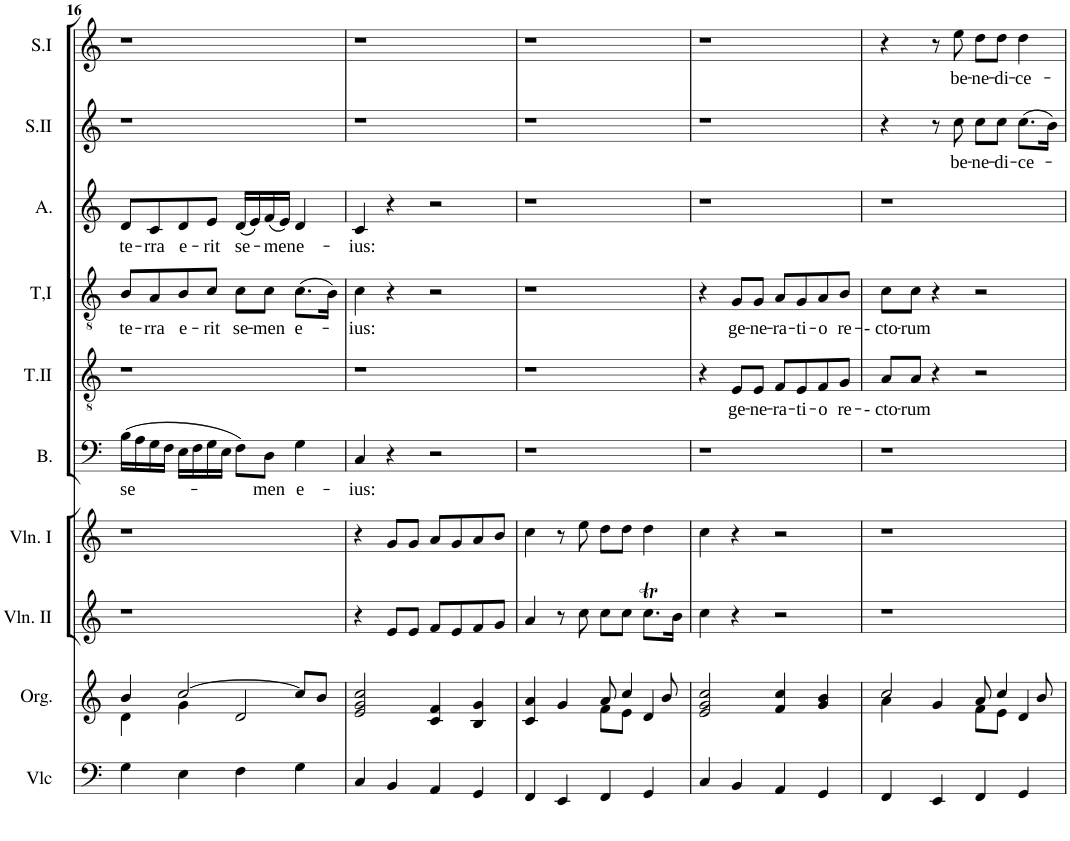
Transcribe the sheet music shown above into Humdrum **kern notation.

**kern	**kern	**kern	**kern	**kern	**text	**kern	**text	**kern	**text	**kern	**text	**kern	**text	**kern	**text
*part10	*part9	*part8	*part7	*part6	*part6	*part5	*part5	*part4	*part4	*part3	*part3	*part2	*part2	*part1	*part1
*staff10	*staff9	*staff8	*staff7	*staff6	*staff6	*staff5	*staff5	*staff4	*staff4	*staff3	*staff3	*staff2	*staff2	*staff1	*staff1
*I"Violoncelle	*I"Orgue	*I"Violin II	*I"Violin I	*I"Bass	*	*I"Tenor II	*	*I"Tenor I	*	*I"Alto	*	*I"Soprano II	*	*I"Soprano I	*
*I'Vlc	*I'Org.	*I'Vln. II	*I'Vln. I	*I'B.	*	*I'T.II	*	*I'T,I	*	*I'A.	*	*I'S.II	*	*I'S.I	*
!!LO:PB:g=z
*clefF4	*clefG2	*clefG2	*clefG2	*clefF4	*	*clefGv2	*	*clefGv2	*	*clefG2	*	*clefG2	*	*clefG2	*
*	*	*	*	*	*	*Trd7c12	*	*Trd7c12	*	*	*	*	*	*	*
*k[]	*k[]	*k[]	*k[]	*k[]	*	*k[]	*	*k[]	*	*k[]	*	*k[]	*	*k[]	*
*M4/4	*M4/4	*M4/4	*M4/4	*M4/4	*	*M4/4	*	*M4/4	*	*M4/4	*	*M4/4	*	*M4/4	*
=16	=16	=16	=16	=16	=16	=16	=16	=16	=16	=16	=16	=16	=16	=16	=16
*	*^	*	*	*	*	*	*	*	*	*	*	*	*	*	*
!	!	!	!	!	!	!LO:LY:b	!	!	!	!LO:LY:b	!	!LO:LY:b	!	!	!	!
4G\	4b/	4d\	1r	1r	(16B\LL	se-	1r	.	8B/L	te-	8d/L	te-	1r	.	1r	.
.	.	.	.	.	16A\	.	.	.	.	.	.	.	.	.	.	.
!	!	!	!	!	!	!	!	!	!	!LO:LY:b	!	!LO:LY:b	!	!	!	!
.	.	.	.	.	16G\	.	.	.	8A/	-rra	8c/	-rra	.	.	.	.
.	.	.	.	.	16F\JJ	.	.	.	.	.	.	.	.	.	.	.
!	!	!	!	!	!	!	!	!	!	!LO:LY:b	!	!LO:LY:b	!	!	!	!
4E\	[2cc/	4g\	.	.	16E\LL	.	.	.	8B/	e-	8d/	e-	.	.	.	.
.	.	.	.	.	16F\	.	.	.	.	.	.	.	.	.	.	.
!	!	!	!	!	!	!	!	!	!	!LO:LY:b	!	!LO:LY:b	!	!	!	!
.	.	.	.	.	16G\	.	.	.	8c/J	-rit	8e/J	-rit	.	.	.	.
.	.	.	.	.	16E\JJ	.	.	.	.	.	.	.	.	.	.	.
!	!	!	!	!	!	!	!	!	!	!LO:LY:b	!	!LO:LY:b	!	!	!	!
4F\	.	2d/	.	.	8F\L)	.	.	.	8c\L	se-	(16d/LL	se-	.	.	.	.
.	.	.	.	.	.	.	.	.	.	.	16e/)	.	.	.	.	.
!	!	!	!	!	!	!LO:LY:b	!	!	!	!LO:LY:b	!	!LO:LY:b	!	!	!	!
.	.	.	.	.	8D\J	-men	.	.	8c\J	-men	(16f/	-men	.	.	.	.
.	.	.	.	.	.	.	.	.	.	.	16e/JJ)	.	.	.	.	.
!	!	!	!	!	!	!LO:LY:b	!	!	!	!LO:LY:b	!	!LO:LY:b	!	!	!	!
4G\	8cc/L]	.	.	.	4G\	e-	.	.	(8.c\L	e-	4d/	e-	.	.	.	.
.	8b/J	.	.	.	.	.	.	.	.	.	.	.	.	.	.	.
.	.	.	.	.	.	.	.	.	16B\Jk)	.	.	.	.	.	.	.
=17	=17	=17	=17	=17	=17	=17	=17	=17	=17	=17	=17	=17	=17	=17	=17	=17
!	!	!	!	!	!	!LO:LY:b	!	!	!	!LO:LY:b	!	!LO:LY:b	!	!	!	!
4C/	2e/ 2g/ 2cc/	1ryy	4r	4r	4C/	-ius:	1r	.	4c\	-ius:	4c/	-ius:	1r	.	1r	.
4BB/	.	.	8e/L	8g/L	4r	.	.	.	4r	.	4r	.	.	.	.	.
.	.	.	8e/J	8g/J	.	.	.	.	.	.	.	.	.	.	.	.
4AA/	4c/ 4f/	.	8f/L	8a/L	2r	.	.	.	2r	.	2r	.	.	.	.	.
.	.	.	8e/	8g/	.	.	.	.	.	.	.	.	.	.	.	.
4GG/	4B/ 4g/	.	8f/	8a/	.	.	.	.	.	.	.	.	.	.	.	.
.	.	.	8g/J	8b/J	.	.	.	.	.	.	.	.	.	.	.	.
=18	=18	=18	=18	=18	=18	=18	=18	=18	=18	=18	=18	=18	=18	=18	=18	=18
4FF/	4c/ 4a/	2ryy	4a/	4cc\	1r	.	1r	.	1r	.	1r	.	1r	.	1r	.
4EE/	4g/	.	8r	8r	.	.	.	.	.	.	.	.	.	.	.	.
.	.	.	8cc\	8ee\	.	.	.	.	.	.	.	.	.	.	.	.
4FF/	8a/	8f\L	8cc\L	8dd\L	.	.	.	.	.	.	.	.	.	.	.	.
.	4cc/	8e\J	8cc\J	8dd\J	.	.	.	.	.	.	.	.	.	.	.	.
4GG/	.	4d/	8.ccT\L	4dd\	.	.	.	.	.	.	.	.	.	.	.	.
.	8b/	.	.	.	.	.	.	.	.	.	.	.	.	.	.	.
.	.	.	16b\Jk	.	.	.	.	.	.	.	.	.	.	.	.	.
*	*v	*v	*	*	*	*	*	*	*	*	*	*	*	*	*	*
=19	=19	=19	=19	=19	=19	=19	=19	=19	=19	=19	=19	=19	=19	=19	=19
4C/	2e/ 2g/ 2cc/	4cc\	4cc\	1r	.	4r	.	4r	.	1r	.	1r	.	1r	.
!	!	!	!	!	!	!	!LO:LY:b	!	!LO:LY:b	!	!	!	!	!	!
4BB/	.	4r	4r	.	.	8E/L	ge-	8G/L	ge-	.	.	.	.	.	.
!	!	!	!	!	!	!	!LO:LY:b	!	!LO:LY:b	!	!	!	!	!	!
.	.	.	.	.	.	8E/J	-ne-	8G/J	-ne-	.	.	.	.	.	.
!	!	!	!	!	!	!	!LO:LY:b	!	!LO:LY:b	!	!	!	!	!	!
4AA/	4f/ 4cc/	2r	2r	.	.	8F/L	-ra-	8A/L	-ra-	.	.	.	.	.	.
!	!	!	!	!	!	!	!LO:LY:b	!	!LO:LY:b	!	!	!	!	!	!
.	.	.	.	.	.	8E/	-ti-	8G/	-ti-	.	.	.	.	.	.
!	!	!	!	!	!	!	!LO:LY:b	!	!LO:LY:b	!	!	!	!	!	!
4GG/	4g/ 4b/	.	.	.	.	8F/	-o	8A/	-o	.	.	.	.	.	.
!	!	!	!	!	!	!	!LO:LY:b	!	!LO:LY:b	!	!	!	!	!	!
.	.	.	.	.	.	8G/J	re-	8B/J	re-	.	.	.	.	.	.
=20	=20	=20	=20	=20	=20	=20	=20	=20	=20	=20	=20	=20	=20	=20	=20
*	*^	*	*	*	*	*	*	*	*	*	*	*	*	*	*
!	!	!	!	!	!	!	!	!LO:LY:b	!	!LO:LY:b	!	!	!	!	!	!
4FF/	2cc/	4a\	1r	1r	1r	.	8A/L	-- cto-	8c\L	-- cto-	1r	.	4r	.	4r	.
!	!	!	!	!	!	!	!	!LO:LY:b	!	!LO:LY:b	!	!	!	!	!	!
.	.	.	.	.	.	.	8A/J	-rum	8c\J	-rum	.	.	.	.	.	.
4EE/	.	4g/	.	.	.	.	4r	.	4r	.	.	.	8r	.	8r	.
!	!	!	!	!	!	!	!	!	!	!	!	!	!	!LO:LY:b	!	!LO:LY:b
.	.	.	.	.	.	.	.	.	.	.	.	.	8cc\	be-	8ee\	be-
!	!	!	!	!	!	!	!	!	!	!	!	!	!	!LO:LY:b	!	!LO:LY:b
4FF/	8a/	8f\L	.	.	.	.	2r	.	2r	.	.	.	8cc\L	-ne-	8dd\L	-ne-
!	!	!	!	!	!	!	!	!	!	!	!	!	!	!LO:LY:b	!	!LO:LY:b
.	4cc/	8e\J	.	.	.	.	.	.	.	.	.	.	8cc\J	-di-	8dd\J	-di-
!	!	!	!	!	!	!	!	!	!	!	!	!	!	!LO:LY:b	!	!LO:LY:b
4GG/	.	4d/	.	.	.	.	.	.	.	.	.	.	(8.cc\L	-ce-	4dd\	-ce-
.	8b/	.	.	.	.	.	.	.	.	.	.	.	.	.	.	.
.	.	.	.	.	.	.	.	.	.	.	.	.	16b\Jk)	.	.	.
*	*v	*v	*	*	*	*	*	*	*	*	*	*	*	*	*	*
=	=	=	=	=	=	=	=	=	=	=	=	=	=	=	=
*-	*-	*-	*-	*-	*-	*-	*-	*-	*-	*-	*-	*-	*-	*-	*-
